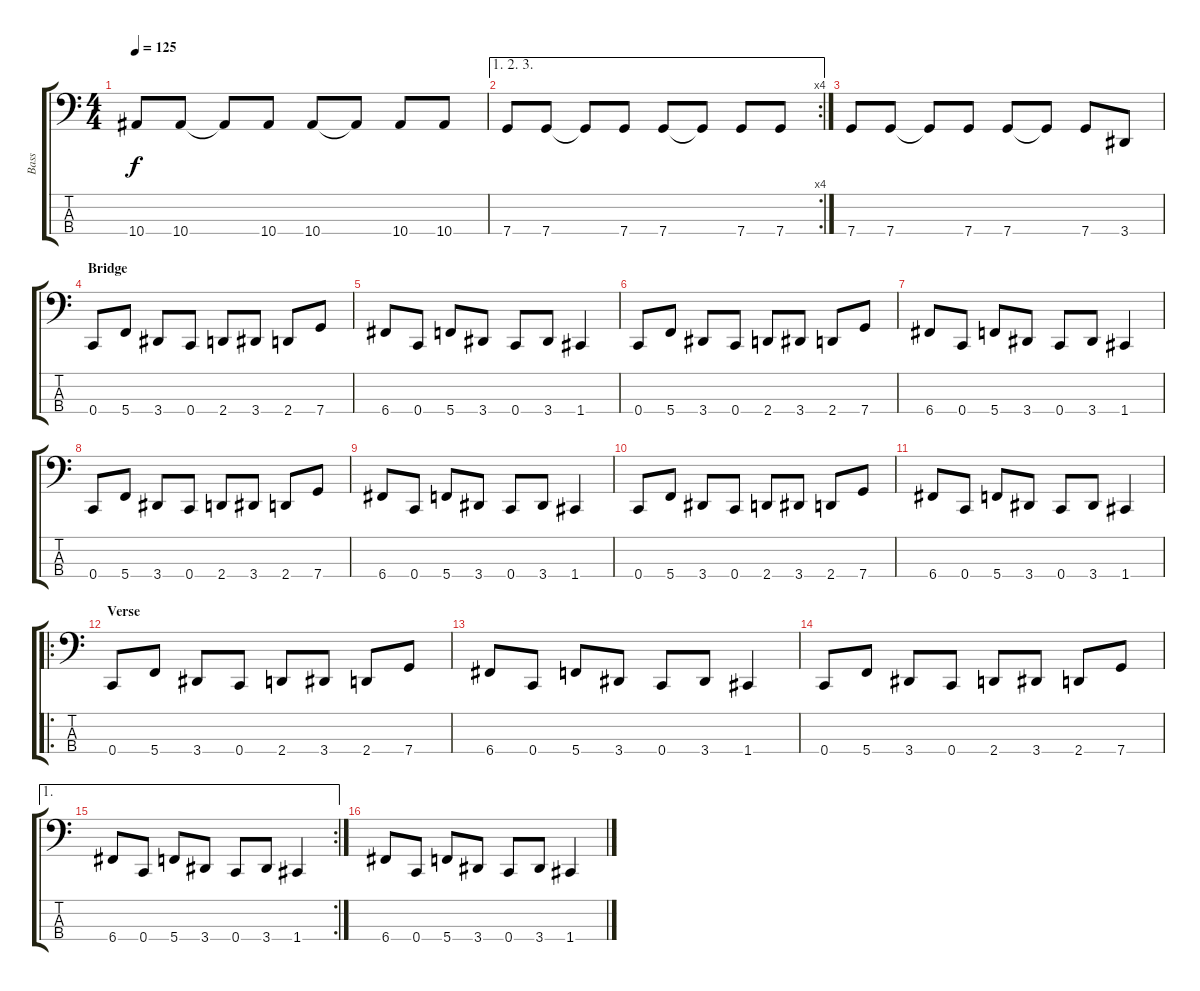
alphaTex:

\track ("Bass" "Bass") {instrument electricbasspick}
\staff {score tabs}
\tuning (F2 C2 G1 C1) {hide}
\ts (4 4)
\tempo 125
\clef f4
\ks c
10.4.8{dy f} 10.4.8 10.4{t}.8 10.4.8 10.4.8 10.4{t}.8 10.4.8 10.4.8 |
\ae (1 2 3)
\rc 4
7.4.8 7.4.8 7.4{t}.8 7.4.8 7.4.8 7.4{t}.8 7.4.8 7.4.8 |
7.4.8 7.4.8 7.4{t}.8 7.4.8 7.4.8 7.4{t}.8 7.4.8 3.4.8 |
\section ("" "Bridge")
0.4.8 5.4.8 3.4.8 0.4.8 2.4.8 3.4.8 2.4.8 7.4.8 |
6.4.8 0.4.8 5.4.8 3.4.8 0.4.8 3.4.8 1.4.4 |
0.4.8 5.4.8 3.4.8 0.4.8 2.4.8 3.4.8 2.4.8 7.4.8 |
6.4.8 0.4.8 5.4.8 3.4.8 0.4.8 3.4.8 1.4.4 |
0.4.8 5.4.8 3.4.8 0.4.8 2.4.8 3.4.8 2.4.8 7.4.8 |
6.4.8 0.4.8 5.4.8 3.4.8 0.4.8 3.4.8 1.4.4 |
0.4.8 5.4.8 3.4.8 0.4.8 2.4.8 3.4.8 2.4.8 7.4.8 |
6.4.8 0.4.8 5.4.8 3.4.8 0.4.8 3.4.8 1.4.4 |
\ro
\section ("" "Verse")
0.4.8 5.4.8 3.4.8 0.4.8 2.4.8 3.4.8 2.4.8 7.4.8 |
6.4.8 0.4.8 5.4.8 3.4.8 0.4.8 3.4.8 1.4.4 |
0.4.8 5.4.8 3.4.8 0.4.8 2.4.8 3.4.8 2.4.8 7.4.8 |
\ae 1
\rc 2
6.4.8 0.4.8 5.4.8 3.4.8 0.4.8 3.4.8 1.4.4 |
6.4.8 0.4.8 5.4.8 3.4.8 0.4.8 3.4.8 1.4.4
